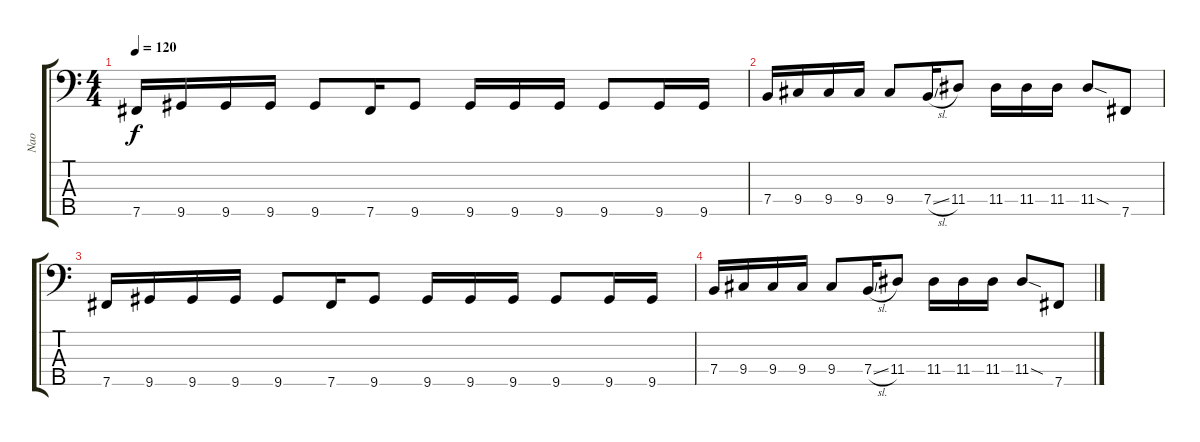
\track ("Nao" "Nao") {instrument electricbassfinger}
\staff {score tabs}
\tuning (G2 D2 A1 E1 B0) {hide}
\ts (4 4)
\tempo 120
\clef f4
\ks c
7.5.16{dy f} 9.5.16 9.5.16 9.5.16 9.5.8 7.5.16 9.5.8 9.5.16 9.5.16 9.5.16 9.5.8 9.5.16 9.5.16 |
7.4.16 9.4.16 9.4.16 9.4.16 9.4.8 7.4{sl}.16 11.4.8 11.4.16 11.4.16 11.4.16 11.4{sod}.8 7.5.8 |
7.5.16 9.5.16 9.5.16 9.5.16 9.5.8 7.5.16 9.5.8 9.5.16 9.5.16 9.5.16 9.5.8 9.5.16 9.5.16 |
7.4.16 9.4.16 9.4.16 9.4.16 9.4.8 7.4{sl}.16 11.4.8 11.4.16 11.4.16 11.4.16 11.4{sod}.8 7.5.8
